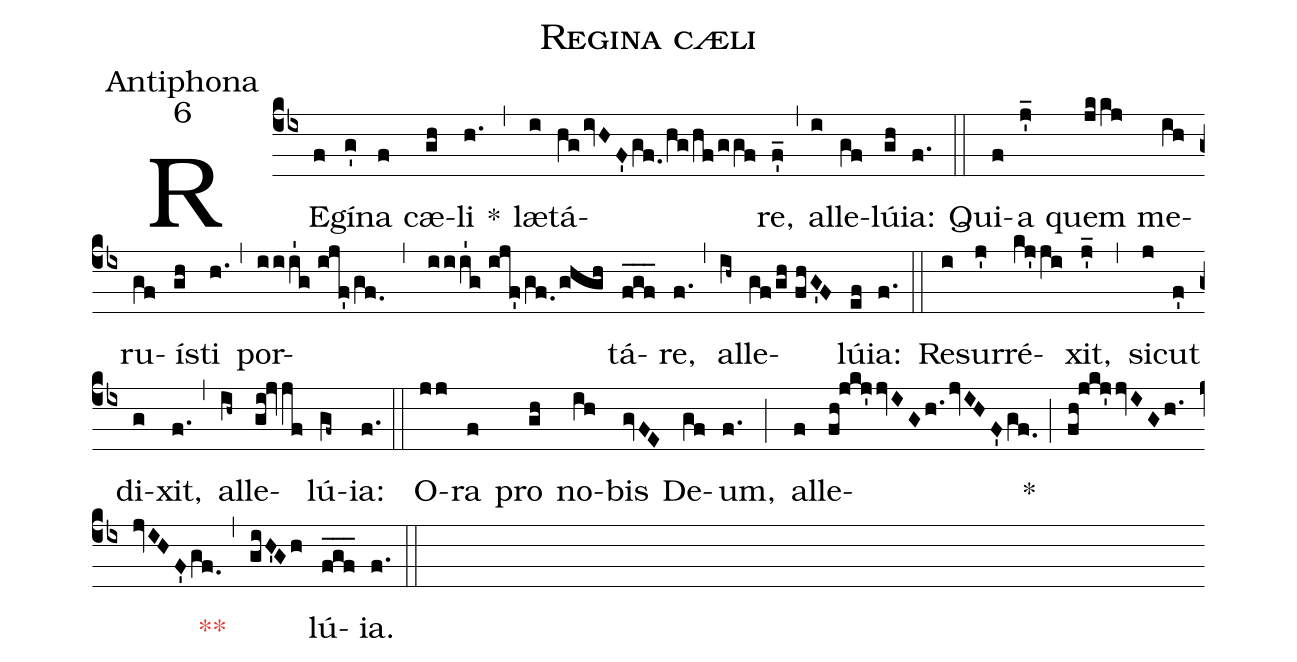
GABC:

name: Regina cæli;
office-part: Antiphona;
mode: 6;
%%
(cb4) RE(f)gí(g')na(f) cæ(gh)li(h.) *(,) læ(i)tá(hgivHF'gf.0/hg/hf/ggf)re,(f'_) (,) al(i)le(gf)lú(gh)ia:(f.) (::)
Qui(f)a(j'_) quem(jkkj) me(ih)ru(gf)ís(gh)ti(h.) (,) por(iii'1g//ijf'/gf.0,iii'1g//ijf'/gf.0/ghgh)tá(f_g_f_)re,(f.) (,) al(ih~)le(gf/gh//fhG'F)lú(ef)ia:(f.) (::)
Re(i)sur(j')ré(kj'ji)xit,(j'_) (,) sic(j)ut(f') di(g)xit,(f.) (,) al(ih~)le(gi!jvjf)lú(gf~)ia:(f.) (::)
O(jj)ra(f) pro(gh) no(ih)bis(gvFE) De(gf)um,(f.) (;) al(f)le(fh!jkj'jvIGh.jvIHF'gf.0)*(;)(fh!jkj'jvIGh.jvIHF'gf.0)<c>**</c>(,)(giH'Gh)lú(f_g_f_)ia.(f.) (::)
